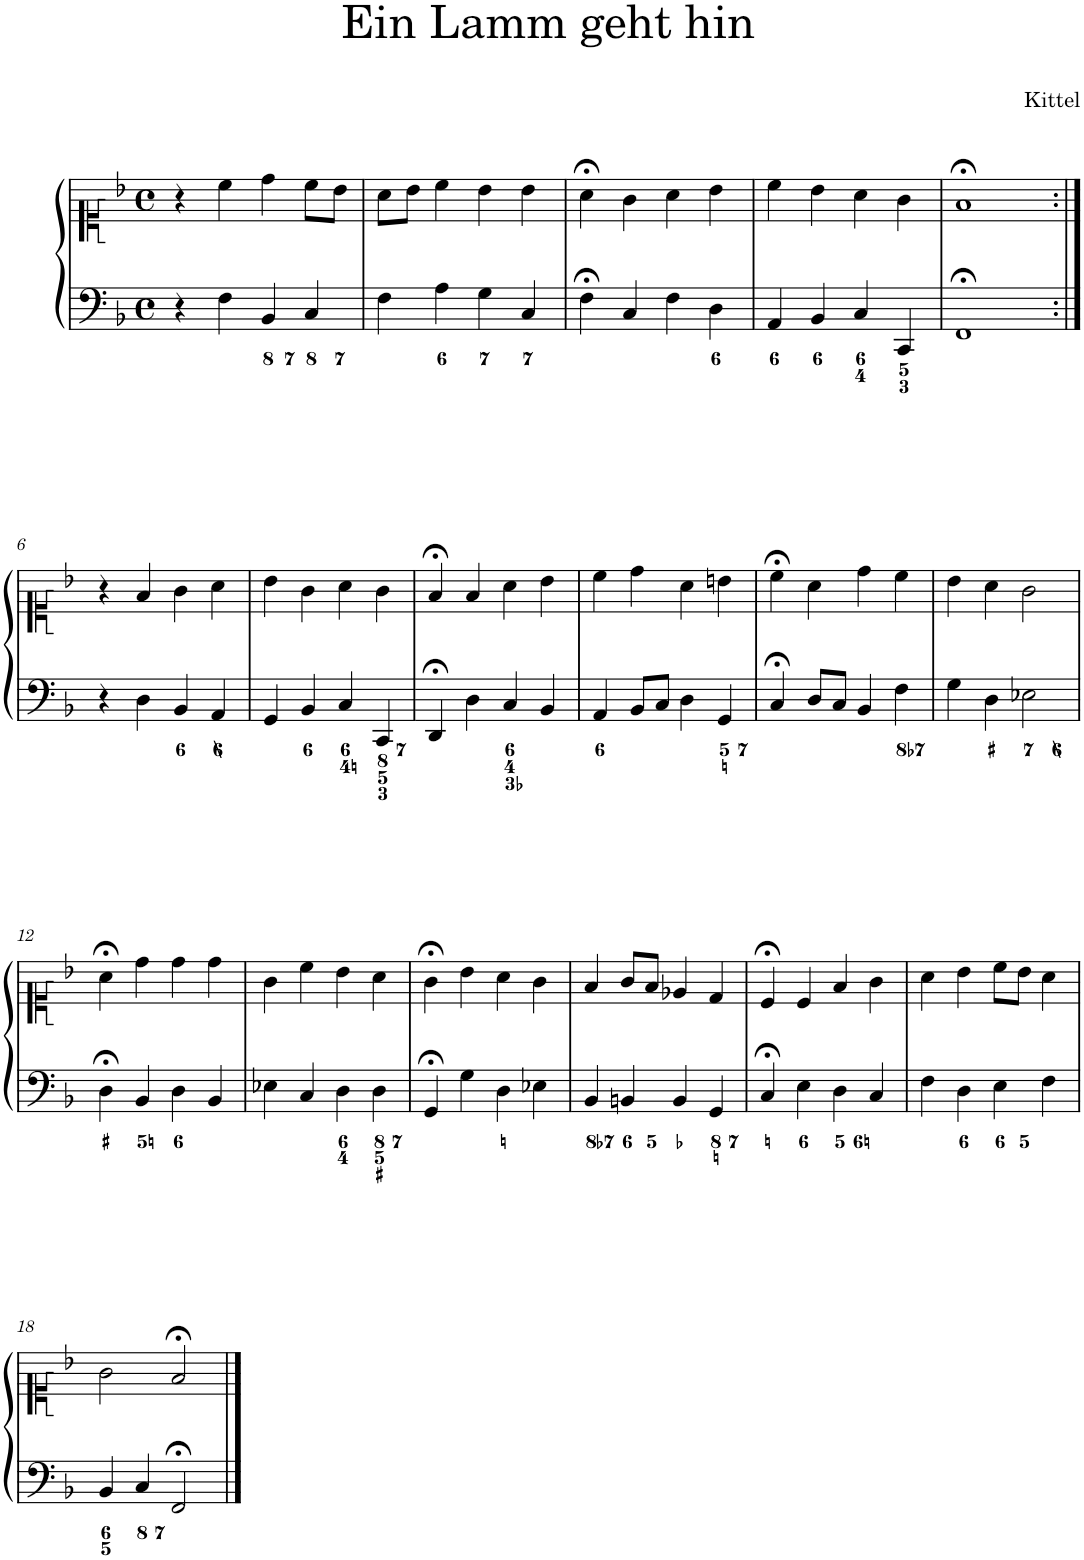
**kern	**kern
*part1	*part1
*staff2	*staff1
*I"Piano	*
*I'Pno.	*
*clefF4	*clefC1
*k[b-]	*k[b-]
*M4/4	*M4/4
*met(c)	*met(c)
=1	=1
4r	4r
4F\	4cc\
4BB-/	4dd\
4C/	8cc\L
.	8b-\J
=2	=2
4F\	8a\L
.	8b-\J
4A\	4cc\
4G\	4b-\
4C/	4b-\
=3	=3
4F;<\	4a;<\
4C/	4g\
4F\	4a\
4D\	4b-\
=4	=4
4AA/	4cc\
4BB-/	4b-\
4C/	4a\
4CC/	4g\
=5	=5
1FF;<	1f;<
!!LO:LB:g=z
=6:|!	=6:|!
4r	4r
4D\	4f/
4BB-/	4g\
4AA/	4a\
=7	=7
4GG/	4b-\
4BB-/	4g\
4C/	4a\
4CC/	4g\
=8	=8
4DD;</	4f;</
4D\	4f/
4C/	4a\
4BB-/	4b-\
=9	=9
4AA/	4cc\
8BB-/L	4dd\
8C/J	.
4D\	4a\
4GG/	4bn\
=10	=10
4C;</	4cc;<\
8D/L	4a\
8C/J	.
4BB-/	4dd\
4F\	4cc\
=11	=11
4G\	4b-\
4D\	4a\
2E-X\	2g\
!!LO:LB:g=z
=12	=12
4D;<\	4a;<\
4BB-/	4dd\
4D\	4dd\
4BB-/	4dd\
=13	=13
4E-X\	4g\
4C/	4cc\
4D\	4b-\
4D\	4a\
=14	=14
4GG;</	4g;<\
4G\	4b-\
4D\	4a\
4E-X\	4g\
=15	=15
4BB-/	4f/
4BBn/	8g/L
.	8f/J
4BB/	4e-X/
4GG/	4d/
=16	=16
4C;</	4c;</
4E\	4c/
4D\	4f/
4C/	4g\
=17	=17
4F\	4a\
4D\	4b-\
4E\	8cc\L
.	8b-\J
4F\	4a\
!!LO:LB:g=z
=18	=18
4BB-/	2g\
4C/	.
2FF;</	2f;</
==	==
*-	*-
